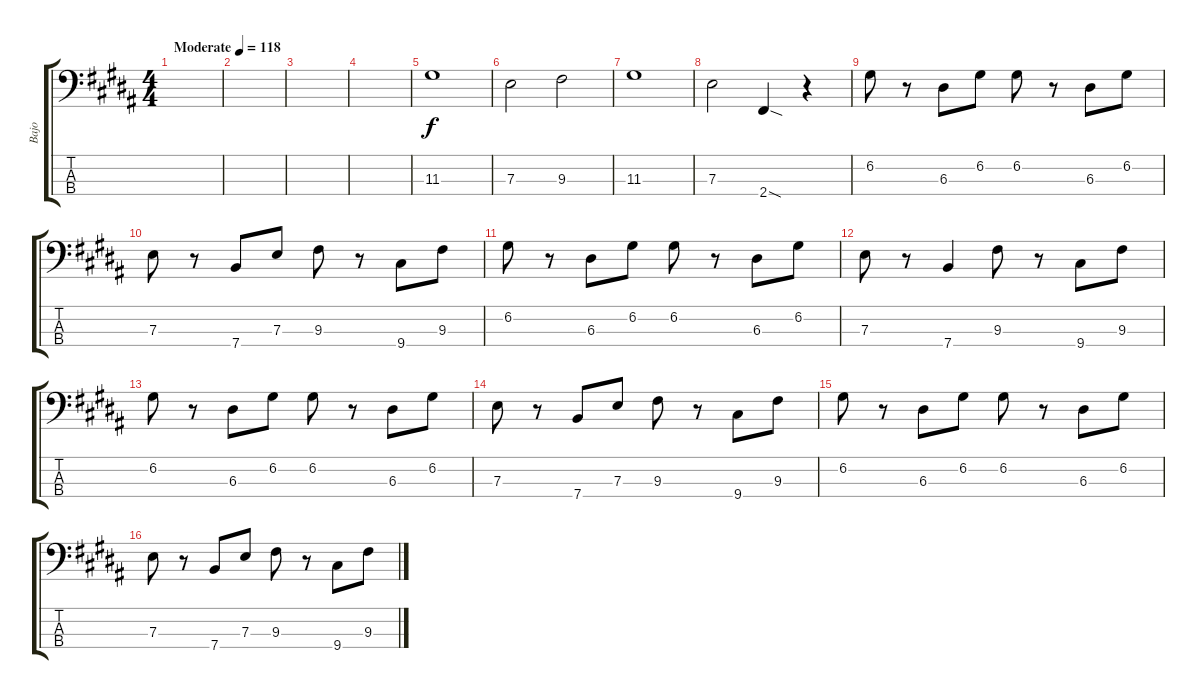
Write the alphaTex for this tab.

\track ("Bajo" "Bajo") {instrument electricbassfinger}
\staff {score tabs}
\tuning (G2 D2 A1 E1) {hide}
\ts (4 4)
\tempo (118 "Moderate")
\clef f4
\ks b
|
|
|
|
11.3.1 |
7.3.2 9.3.2 |
11.3.1 |
7.3.2 2.4{sod}.4 r.4 |
6.2.8 r.8 6.3.8 6.2.8 6.2.8 r.8 6.3.8 6.2.8 |
7.3.8 r.8 7.4.8 7.3.8 9.3.8 r.8 9.4.8 9.3.8 |
6.2.8 r.8 6.3.8 6.2.8 6.2.8 r.8 6.3.8 6.2.8 |
7.3.8 r.8 7.4.4 9.3.8 r.8 9.4.8 9.3.8 |
6.2.8 r.8 6.3.8 6.2.8 6.2.8 r.8 6.3.8 6.2.8 |
7.3.8 r.8 7.4.8 7.3.8 9.3.8 r.8 9.4.8 9.3.8 |
6.2.8 r.8 6.3.8 6.2.8 6.2.8 r.8 6.3.8 6.2.8 |
7.3.8 r.8 7.4.8 7.3.8 9.3.8 r.8 9.4.8 9.3.8
